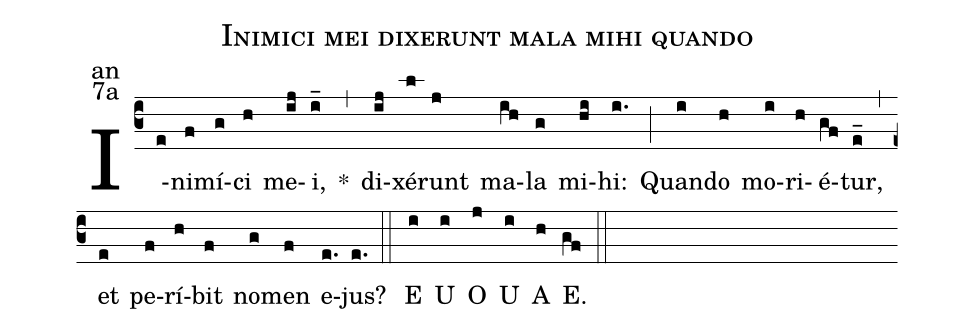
name:Inimici mei dixerunt mala mihi quando;
office-part:an;
mode:7a;
%%
(c3) I(e)ni(f)mí(g)ci(h) me(ij)i,(i_) <sp>*</sp>(,)
di(ij)xé(l)runt(j) ma(ih)la(g) mi(hi)hi:(i.) (;)
Quan(i)do(h) mo(i)ri(h)é(gf)tur,(e_) (,)
et(e) pe(f)rí(h)bit(f) no(g)men(f) e(e.)jus?(e.) (::)
<eu> E(i) U(i) O(j) U(i) A(h) E.(gf) </eu> (::)
